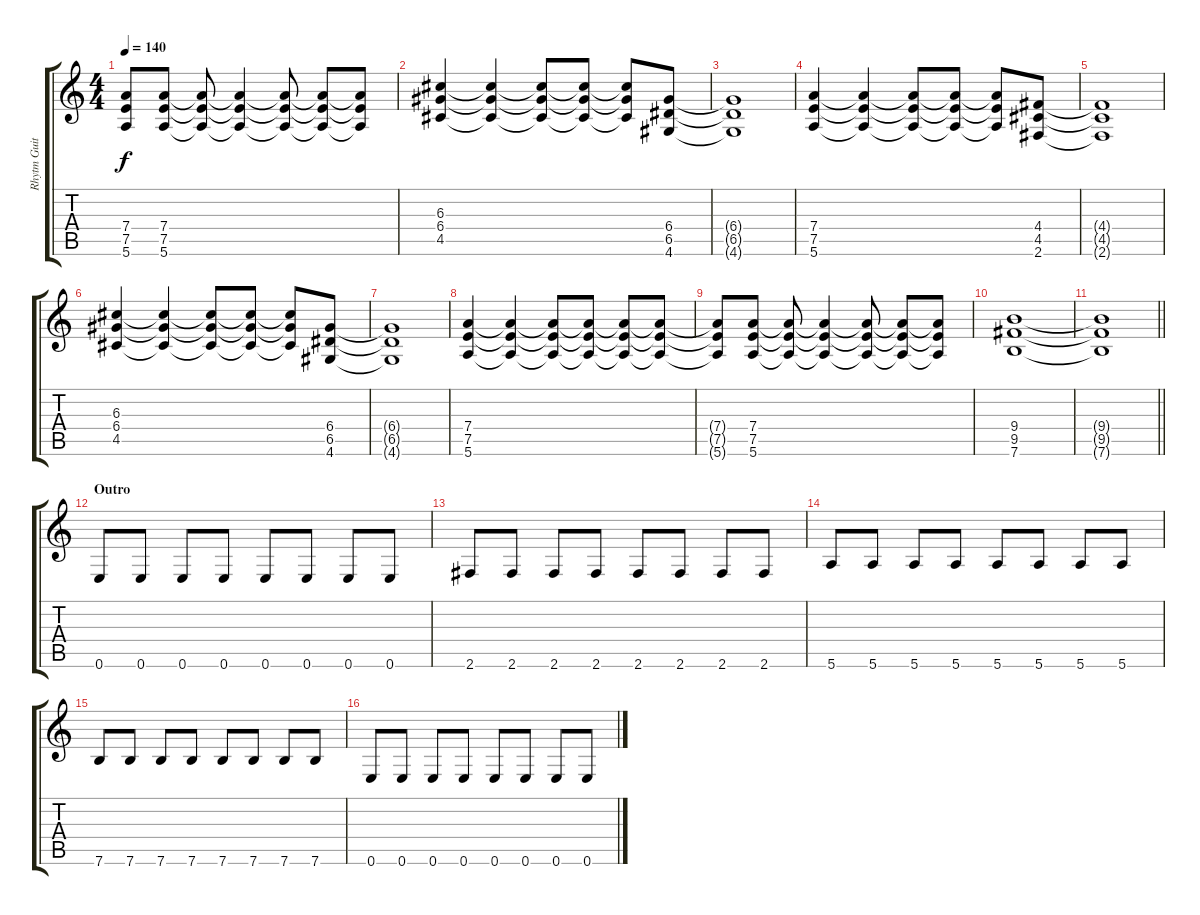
\track ("Rhytm Guitar" "Rhytm Guit") {instrument electricguitarmuted}
\staff {score tabs}
\tuning (E4 B3 G3 D3 A2 E2) {hide}
\ts (4 4)
\tempo 140
\clef g2
\ks c
(7.4{t} 7.5{t} 5.6{t}).8{dy f} (7.4 7.5 5.6).8 (7.4{t} 7.5{t} 5.6{t}).8 (7.4{t} 7.5{t} 5.6{t}).4 (7.4{t} 7.5{t} 5.6{t}).8 (7.4{t} 7.5{t} 5.6{t}).8 (7.4{t} 7.5{t} 5.6{t}).8 |
(6.3 6.4 4.5).4 (6.3{t} 6.4{t} 4.5{t}).4 (6.3{t} 6.4{t} 4.5{t}).8 (6.3{t} 6.4{t} 4.5{t}).8 (6.3{t} 6.4{t} 4.5{t}).8 (6.4 6.5 4.6).8 |
(6.4{t} 6.5{t} 4.6{t}).1 |
(7.4 7.5 5.6).4 (7.4{t} 7.5{t} 5.6{t}).4 (7.4{t} 7.5{t} 5.6{t}).8 (7.4{t} 7.5{t} 5.6{t}).8 (7.4{t} 7.5{t} 5.6{t}).8 (4.4 4.5 2.6).8 |
(4.4{t} 4.5{t} 2.6{t}).1 |
(6.3 6.4 4.5).4 (6.3{t} 6.4{t} 4.5{t}).4 (6.3{t} 6.4{t} 4.5{t}).8 (6.3{t} 6.4{t} 4.5{t}).8 (6.3{t} 6.4{t} 4.5{t}).8 (6.4 6.5 4.6).8 |
(6.4{t} 6.5{t} 4.6{t}).1 |
(7.4 7.5 5.6).4 (7.4{t} 7.5{t} 5.6{t}).4 (7.4{t} 7.5{t} 5.6{t}).8 (7.4{t} 7.5{t} 5.6{t}).8 (7.4{t} 7.5{t} 5.6{t}).8 (7.4{t} 7.5{t} 5.6{t}).8 |
(7.4{t} 7.5{t} 5.6{t}).8 (7.4 7.5 5.6).8 (7.4{t} 7.5{t} 5.6{t}).8 (7.4{t} 7.5{t} 5.6{t}).4 (7.4{t} 7.5{t} 5.6{t}).8 (7.4{t} 7.5{t} 5.6{t}).8 (7.4{t} 7.5{t} 5.6{t}).8 |
(9.4 9.5 7.6).1 |
\barLineRight lightlight
(9.4{t} 9.5{t} 7.6{t}).1 |
\section ("" "Outro")
0.6.8 0.6.8 0.6.8 0.6.8 0.6.8 0.6.8 0.6.8 0.6.8 |
2.6.8 2.6.8 2.6.8 2.6.8 2.6.8 2.6.8 2.6.8 2.6.8 |
5.6.8 5.6.8 5.6.8 5.6.8 5.6.8 5.6.8 5.6.8 5.6.8 |
7.6.8 7.6.8 7.6.8 7.6.8 7.6.8 7.6.8 7.6.8 7.6.8 |
0.6.8 0.6.8 0.6.8 0.6.8 0.6.8 0.6.8 0.6.8 0.6.8
